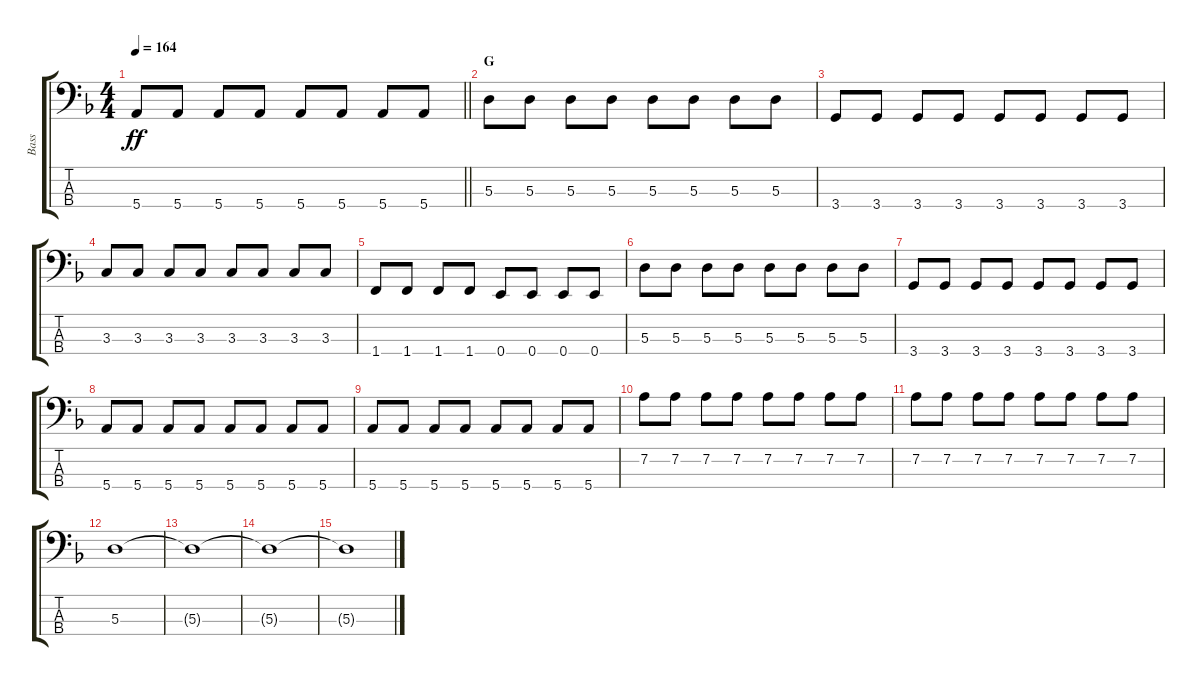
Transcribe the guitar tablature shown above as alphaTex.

\track ("Bass" "Bass") {instrument electricbasspick}
\staff {score tabs}
\tuning (G2 D2 A1 E1) {hide}
\ts (4 4)
\tempo 164
\clef f4
\barLineRight lightlight
\ks f
5.4.8{dy ff} 5.4.8 5.4.8 5.4.8 5.4.8 5.4.8 5.4.8 5.4.8 |
\section ("" "G")
5.3.8 5.3.8 5.3.8 5.3.8 5.3.8 5.3.8 5.3.8 5.3.8 |
3.4.8 3.4.8 3.4.8 3.4.8 3.4.8 3.4.8 3.4.8 3.4.8 |
3.3.8 3.3.8 3.3.8 3.3.8 3.3.8 3.3.8 3.3.8 3.3.8 |
1.4.8 1.4.8 1.4.8 1.4.8 0.4.8 0.4.8 0.4.8 0.4.8 |
5.3.8 5.3.8 5.3.8 5.3.8 5.3.8 5.3.8 5.3.8 5.3.8 |
3.4.8 3.4.8 3.4.8 3.4.8 3.4.8 3.4.8 3.4.8 3.4.8 |
5.4.8 5.4.8 5.4.8 5.4.8 5.4.8 5.4.8 5.4.8 5.4.8 |
5.4.8 5.4.8 5.4.8 5.4.8 5.4.8 5.4.8 5.4.8 5.4.8 |
7.2.8 7.2.8 7.2.8 7.2.8 7.2.8 7.2.8 7.2.8 7.2.8 |
7.2.8 7.2.8 7.2.8 7.2.8 7.2.8 7.2.8 7.2.8 7.2.8 |
5.3.1 |
5.3{t}.1 |
5.3{t}.1 |
5.3{t}.1
